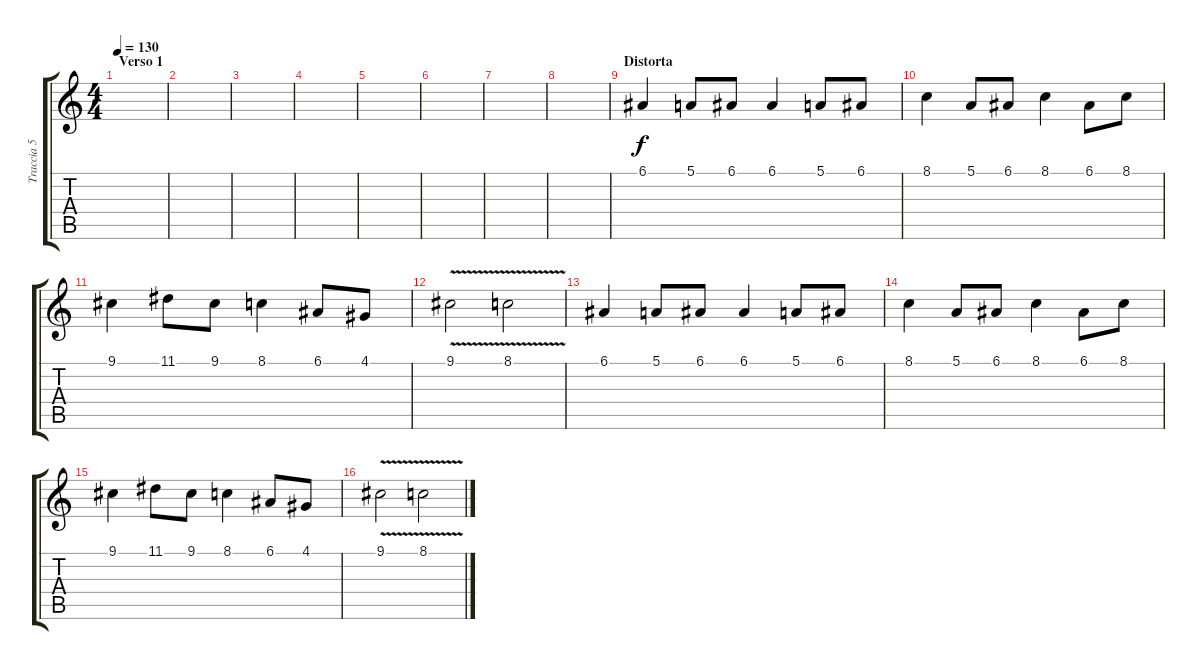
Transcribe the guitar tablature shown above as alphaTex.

\track ("Traccia 5" "Traccia 5") {instrument sopranosax}
\staff {score tabs}
\tuning (E4 B3 G3 D3 A2 E2) {hide}
\ts (4 4)
\section ("" "Verso 1")
\tempo 130
\clef g2
\ks c
|
|
|
|
|
|
|
|
\section ("" "Distorta")
6.1.4 5.1.8 6.1.8 6.1.4 5.1.8 6.1.8 |
8.1.4 5.1.8 6.1.8 8.1.4 6.1.8 8.1.8 |
9.1.4 11.1.8 9.1.8 8.1.4 6.1.8 4.1.8 |
9.1{v}.2 8.1{v}.2 |
6.1.4 5.1.8 6.1.8 6.1.4 5.1.8 6.1.8 |
8.1.4 5.1.8 6.1.8 8.1.4 6.1.8 8.1.8 |
9.1.4 11.1.8 9.1.8 8.1.4 6.1.8 4.1.8 |
9.1{v}.2 8.1{v}.2
